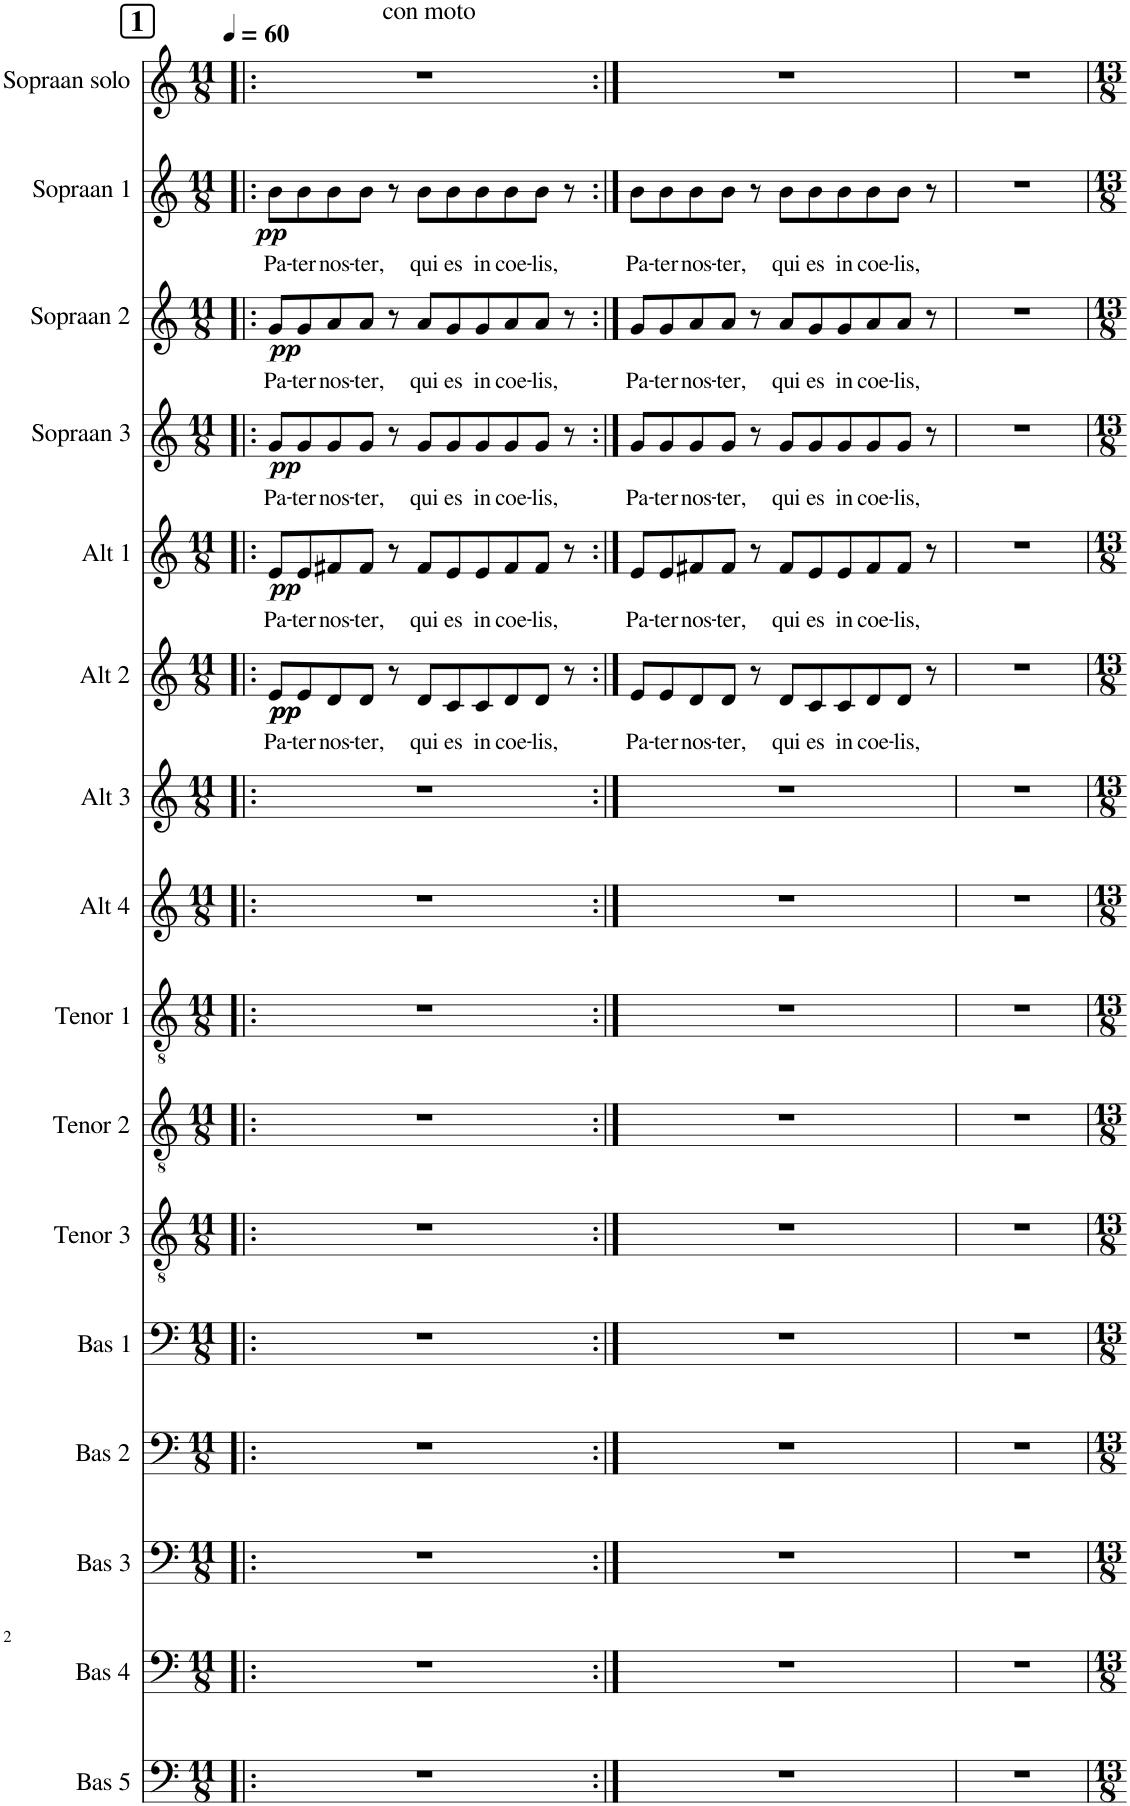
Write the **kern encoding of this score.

**kern	**text	**dynam	**kern	**text	**dynam	**kern	**text	**dynam	**kern	**text	**dynam	**kern	**text	**dynam
*part5	*part5	*part5	*part4	*part4	*part4	*part3	*part3	*part3	*part2	*part2	*part2	*part1	*part1	*part1
*staff5	*staff5	*staff5	*staff4	*staff4	*staff4	*staff3	*staff3	*staff3	*staff2	*staff2	*staff2	*staff1	*staff1	*staff1
*I"Alt 2	*	*	*I"Alt 1	*	*	*I"Sopraan 3	*	*	*I"Sopraan 2	*	*	*I"Sopraan 1	*	*
*I'A.2	*	*	*I'A. 1	*	*	*I'Sop.3	*	*	*I'Sop.2	*	*	*I'Sop.1	*	*
*clefG2	*	*	*clefG2	*	*	*clefG2	*	*	*clefG2	*	*	*clefG2	*	*
*k[]	*	*	*k[]	*	*	*k[]	*	*	*k[]	*	*	*k[]	*	*
*M11/8	*	*	*M11/8	*	*	*M11/8	*	*	*M11/8	*	*	*M11/8	*	*
=1!|:	=1!|:	=1!|:	=1!|:	=1!|:	=1!|:	=1!|:	=1!|:	=1!|:	=1!|:	=1!|:	=1!|:	=1!|:	=1!|:	=1!|:
!	!LO:LY:b	!LO:DY:b	!	!LO:LY:b	!	!	!LO:LY:b	!	!	!LO:LY:b	!	!	!LO:LY:b	!
!	!	!LO:DY:n=1:b	!	!	!LO:DY:b	!	!	!LO:DY:b	!	!	!LO:DY:b	!	!	!LO:DY:b
8e/L	Pa-	pp pp	8e/L	Pa-	pp	8g/L	Pa-	pp	8g/L	Pa-	pp	8b\L	Pa-	pp
!	!LO:LY:b	!	!	!LO:LY:b	!	!	!LO:LY:b	!	!	!LO:LY:b	!	!	!LO:LY:b	!
8e/	-ter	.	8e/	-ter	.	8g/	-ter	.	8g/	-ter	.	8b\	-ter	.
!	!LO:LY:b	!	!	!LO:LY:b	!	!	!LO:LY:b	!	!	!LO:LY:b	!	!	!LO:LY:b	!
8d/	nos-	.	8f#X/	nos-	.	8g/	nos-	.	8a/	nos-	.	8b\	nos-	.
!	!LO:LY:b	!	!	!LO:LY:b	!	!	!LO:LY:b	!	!	!LO:LY:b	!	!	!LO:LY:b	!
8d/J	-ter,	.	8f#/J	-ter,	.	8g/J	-ter,	.	8a/J	-ter,	.	8b\J	-ter,	.
8r	.	.	8r	.	.	8r	.	.	8r	.	.	8r	.	.
!	!LO:LY:b	!	!	!LO:LY:b	!	!	!LO:LY:b	!	!	!LO:LY:b	!	!	!LO:LY:b	!
8d/L	qui	.	8f#/L	qui	.	8g/L	qui	.	8a/L	qui	.	8b\L	qui	.
!	!LO:LY:b	!	!	!LO:LY:b	!	!	!LO:LY:b	!	!	!LO:LY:b	!	!	!LO:LY:b	!
8c/	es	.	8e/	es	.	8g/	es	.	8g/	es	.	8b\	es	.
!	!LO:LY:b	!	!	!LO:LY:b	!	!	!LO:LY:b	!	!	!LO:LY:b	!	!	!LO:LY:b	!
8c/	in	.	8e/	in	.	8g/	in	.	8g/	in	.	8b\	in	.
!	!LO:LY:b	!	!	!LO:LY:b	!	!	!LO:LY:b	!	!	!LO:LY:b	!	!	!LO:LY:b	!
8d/	coe-	.	8f#/	coe-	.	8g/	coe-	.	8a/	coe-	.	8b\	coe-	.
!	!LO:LY:b	!	!	!LO:LY:b	!	!	!LO:LY:b	!	!	!LO:LY:b	!	!	!LO:LY:b	!
8d/J	-lis,	.	8f#/J	-lis,	.	8g/J	-lis,	.	8a/J	-lis,	.	8b\J	-lis,	.
8r	.	.	8r	.	.	8r	.	.	8r	.	.	8r	.	.
=2:|!	=2:|!	=2:|!	=2:|!	=2:|!	=2:|!	=2:|!	=2:|!	=2:|!	=2:|!	=2:|!	=2:|!	=2:|!	=2:|!	=2:|!
!	!LO:LY:b	!	!	!LO:LY:b	!	!	!LO:LY:b	!	!	!LO:LY:b	!	!	!LO:LY:b	!
8e/L	Pa-	.	8e/L	Pa-	.	8g/L	Pa-	.	8g/L	Pa-	.	8b\L	Pa-	.
!	!LO:LY:b	!	!	!LO:LY:b	!	!	!LO:LY:b	!	!	!LO:LY:b	!	!	!LO:LY:b	!
8e/	-ter	.	8e/	-ter	.	8g/	-ter	.	8g/	-ter	.	8b\	-ter	.
!	!LO:LY:b	!	!	!LO:LY:b	!	!	!LO:LY:b	!	!	!LO:LY:b	!	!	!LO:LY:b	!
8d/	nos-	.	8f#X/	nos-	.	8g/	nos-	.	8a/	nos-	.	8b\	nos-	.
!	!LO:LY:b	!	!	!LO:LY:b	!	!	!LO:LY:b	!	!	!LO:LY:b	!	!	!LO:LY:b	!
8d/J	-ter,	.	8f#/J	-ter,	.	8g/J	-ter,	.	8a/J	-ter,	.	8b\J	-ter,	.
8r	.	.	8r	.	.	8r	.	.	8r	.	.	8r	.	.
!	!LO:LY:b	!	!	!LO:LY:b	!	!	!LO:LY:b	!	!	!LO:LY:b	!	!	!LO:LY:b	!
8d/L	qui	.	8f#/L	qui	.	8g/L	qui	.	8a/L	qui	.	8b\L	qui	.
!	!LO:LY:b	!	!	!LO:LY:b	!	!	!LO:LY:b	!	!	!LO:LY:b	!	!	!LO:LY:b	!
8c/	es	.	8e/	es	.	8g/	es	.	8g/	es	.	8b\	es	.
!	!LO:LY:b	!	!	!LO:LY:b	!	!	!LO:LY:b	!	!	!LO:LY:b	!	!	!LO:LY:b	!
8c/	in	.	8e/	in	.	8g/	in	.	8g/	in	.	8b\	in	.
!	!LO:LY:b	!	!	!LO:LY:b	!	!	!LO:LY:b	!	!	!LO:LY:b	!	!	!LO:LY:b	!
8d/	coe-	.	8f#/	coe-	.	8g/	coe-	.	8a/	coe-	.	8b\	coe-	.
!	!LO:LY:b	!	!	!LO:LY:b	!	!	!LO:LY:b	!	!	!LO:LY:b	!	!	!LO:LY:b	!
8d/J	-lis,	.	8f#/J	-lis,	.	8g/J	-lis,	.	8a/J	-lis,	.	8b\J	-lis,	.
8r	.	.	8r	.	.	8r	.	.	8r	.	.	8r	.	.
=3	=3	=3	=3	=3	=3	=3	=3	=3	=3	=3	=3	=3	=3	=3
8%11r	.	.	8%11r	.	.	8%11r	.	.	8%11r	.	.	8%11r	.	.
=	=	=	=	=	=	=	=	=	=	=	=	=	=	=
*-	*-	*-	*-	*-	*-	*-	*-	*-	*-	*-	*-	*-	*-	*-
